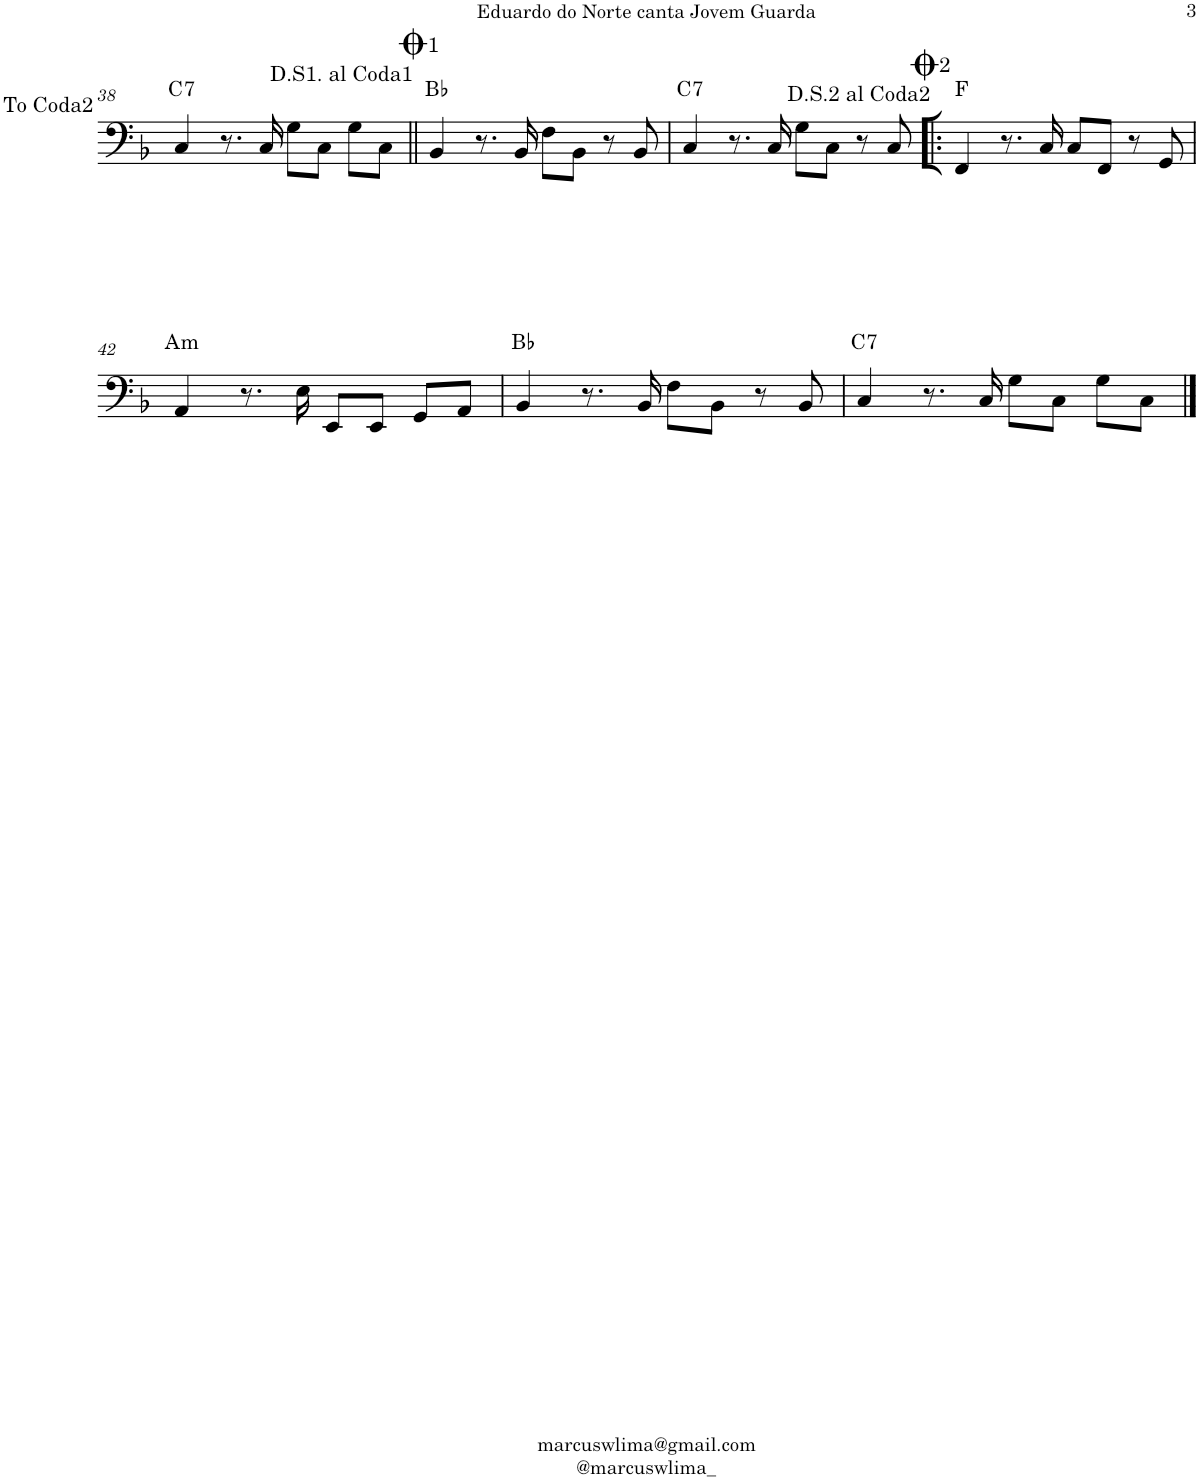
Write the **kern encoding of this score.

**kern	**harte
*part1	*part1
*staff1	*
*I"Electric Bass	*
*I'El. B.	*
!!LO:PB:g=z
*clefF4	*
*Trd7c12	*
*k[b-]	*
*M4/4	*
=38	=38
!	!LO:H:kt=7
4C/	C:7
8.r	.
16C/	.
8G\L	.
8C\J	.
8G\L	.
8C\J	.
!LO:TX:a:t=D.S1. al Coda1	!
!LO:TX:a:t=To Coda2	!
=39||	=39||
4BB-/	Bb:maj
8.r	.
16BB-/	.
8F\L	.
8BB-\J	.
8r	.
8BB-/	.
=40	=40
4C/	C:7
8.r	.
16C/	.
8G\L	.
8C\J	.
8r	.
8C/	.
!LO:TX:a:t=D.S.2 al Coda2	!LO:H:kt=7
=41!|:	=41!|:
4FF/	F:maj
8.r	.
16C/	.
8C/L	.
8FF/J	.
8r	.
8GG/	.
!!LO:LB:g=z
=42	=42
!	!LO:H:kt=m
4AA/	A:min
8.r	.
16E\	.
8EE/L	.
8EE/J	.
8GG/L	.
8AA/J	.
=43	=43
4BB-/	Bb:maj
8.r	.
16BB-/	.
8F\L	.
8BB-\J	.
8r	.
8BB-/	.
=44	=44
!	!LO:H:kt=7
4C/	C:7
8.r	.
16C/	.
8G\L	.
8C\J	.
8G\L	.
8C\J	.
==	==
*-	*-
